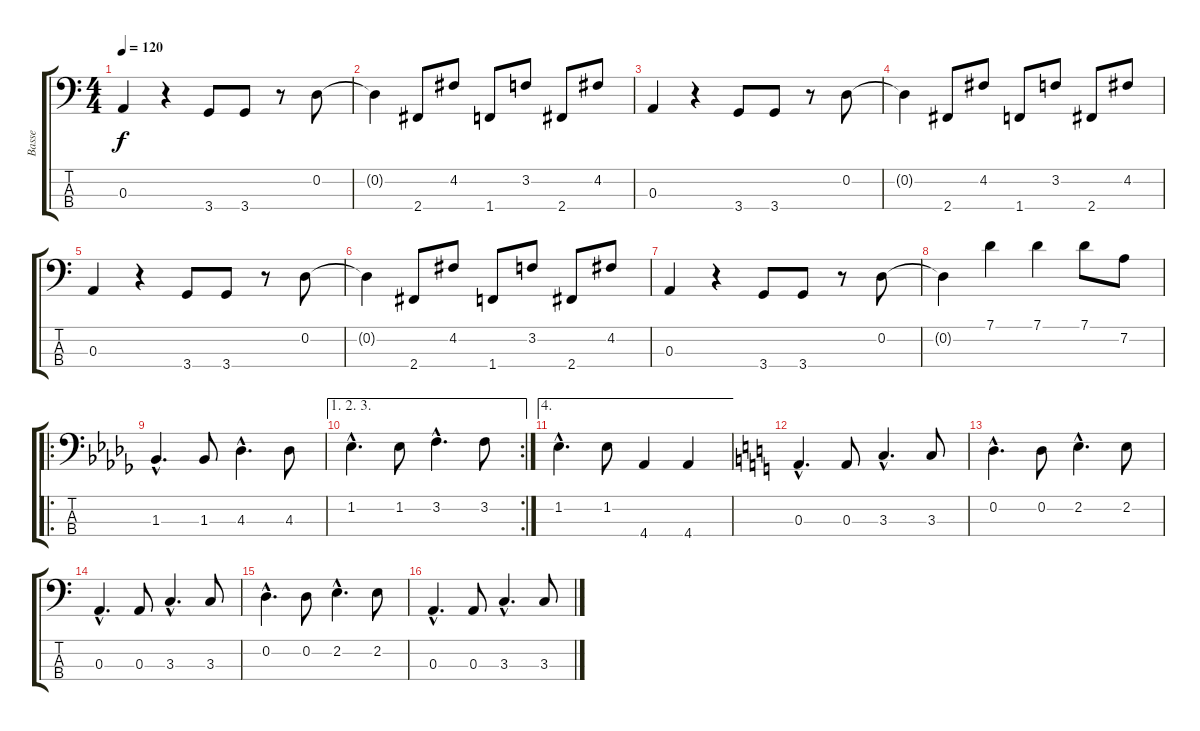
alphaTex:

\track ("Basse" "Basse") {instrument electricbassfinger}
\staff {score tabs}
\tuning (G2 D2 A1 E1) {hide}
\ts (4 4)
\tempo 120
\clef f4
\ks c
0.3.4{dy f} r.4 3.4.8 3.4.8 r.8 0.2.8 |
0.2{t}.4 2.4.8 4.2.8 1.4.8 3.2.8 2.4.8 4.2.8 |
0.3.4 r.4 3.4.8 3.4.8 r.8 0.2.8 |
0.2{t}.4 2.4.8 4.2.8 1.4.8 3.2.8 2.4.8 4.2.8 |
0.3.4 r.4 3.4.8 3.4.8 r.8 0.2.8 |
0.2{t}.4 2.4.8 4.2.8 1.4.8 3.2.8 2.4.8 4.2.8 |
0.3.4 r.4 3.4.8 3.4.8 r.8 0.2.8 |
0.2{t}.4 7.1.4 7.1.4 7.1.8 7.2.8 |
\ro
\ks bbminor
1.3{hac}.4{d} 1.3.8 4.3{hac}.4{d} 4.3.8 |
\ae (1 2 3)
\rc 2
1.2{hac}.4{d} 1.2.8 3.2{hac}.4{d} 3.2.8 |
\ae 4
1.2{hac}.4{d} 1.2.8 4.4.4 4.4.4 |
\ks c
0.3{hac}.4{d} 0.3.8 3.3{hac}.4{d} 3.3.8 |
0.2{hac}.4{d} 0.2.8 2.2{hac}.4{d} 2.2.8 |
0.3{hac}.4{d} 0.3.8 3.3{hac}.4{d} 3.3.8 |
0.2{hac}.4{d} 0.2.8 2.2{hac}.4{d} 2.2.8 |
0.3{hac}.4{d} 0.3.8 3.3{hac}.4{d} 3.3.8
